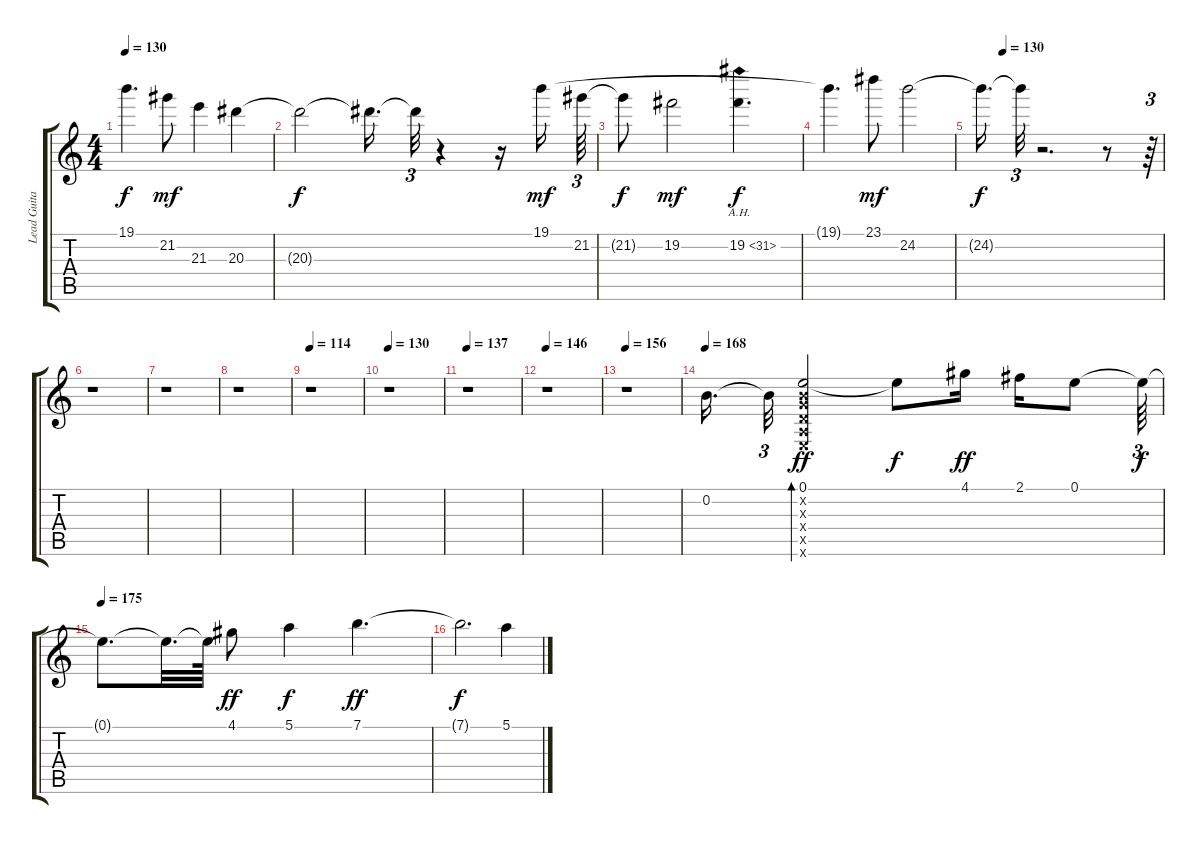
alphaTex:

\track ("Lead Guitar/Michael Lee Firkins" "Lead Guita") {instrument distortionguitar}
\staff {score tabs}
\tuning (E4 B3 G3 D3 A2 E2) {hide}
\ts (4 4)
\tempo 130
\clef g2
\ks c
19.1{t}.4{d dy f} 21.2.8{dy mf} 21.3.4 20.3.4 |
20.3{t}.2{dy f} 20.3{t}.16{d} 20.3{t}.32{tu (3 2)} r.4 r.16 19.1.16{dy mf} 21.2.64{tu (3 2)} |
21.2{t}.8{dy f} 19.2.2{dy mf} 19.2{ah 12}.4{d dy f} |
19.1{t}.4{d} 23.1.8{dy mf} 24.2.2 |
\tempo (130 0.125)
24.2{t}.16{d dy f} 24.2{t}.32{tu (3 2)} r.2{d} r.8 r.64{tu (3 2)} |
r.1 |
r.1 |
r.1 |
\tempo 114
r.1 |
\tempo 130
r.1 |
\tempo 137
r.1 |
\tempo 146
r.1 |
\tempo 156
r.1 |
\tempo 168
0.2.16{d} 0.2{t}.32{tu (3 2)} (0.1 0.2{x} 0.3{x} 0.4{x} 0.5{x} 0.6{x}).2{bd 240 dy ff} 0.1{t}.8{dy f} 4.1.16{dy ff} 2.1.16 0.1.8 0.1{t}.64{tu (3 2) dy f} |
\tempo 175
0.1{t}.8{d} 0.1{t}.32{d} 0.1{t}.64 4.1.8{dy ff} 5.1.4{dy f} 7.1.4{d dy ff} |
7.1{t}.2{d dy f} 5.1.4
